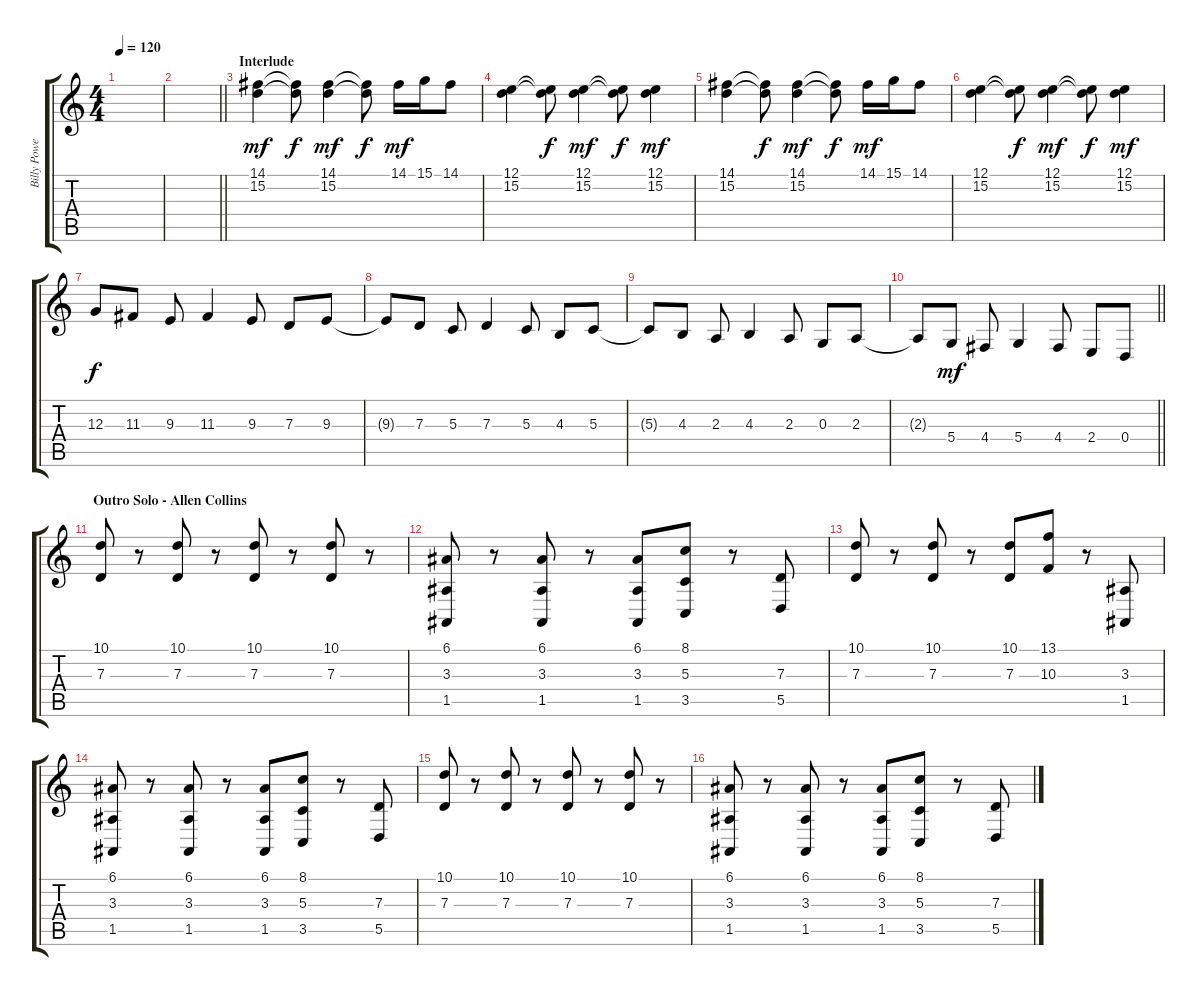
\track ("Billy Powell (Piano)" "Billy Powe") {instrument acousticgrandpiano}
\staff {score tabs}
\tuning (E4 B3 G3 D3 A2 E2) {hide}
\ts (4 4)
\tempo 120
\clef g2
\ks c
|
\barLineRight lightlight
|
\section ("" "Interlude")
(14.1 15.2).4{dy mf} (14.1{t} 15.2{t}).8{dy f} (14.1 15.2).4{dy mf} (14.1{t} 15.2{t}).8{dy f} 14.1.16{dy mf} 15.1.16 14.1.8 |
(12.1 15.2).4 (12.1{t} 15.2{t}).8{dy f} (12.1 15.2).4{dy mf} (12.1{t} 15.2{t}).8{dy f} (12.1 15.2).4{dy mf} |
(14.1 15.2).4 (14.1{t} 15.2{t}).8{dy f} (14.1 15.2).4{dy mf} (14.1{t} 15.2{t}).8{dy f} 14.1.16{dy mf} 15.1.16 14.1.8 |
(12.1 15.2).4 (12.1{t} 15.2{t}).8{dy f} (12.1 15.2).4{dy mf} (12.1{t} 15.2{t}).8{dy f} (12.1 15.2).4{dy mf} |
12.3.8{dy f} 11.3.8 9.3.8 11.3.4 9.3.8 7.3.8 9.3.8 |
9.3{t}.8 7.3.8 5.3.8 7.3.4 5.3.8 4.3.8 5.3.8 |
5.3{t}.8 4.3.8 2.3.8 4.3.4 2.3.8 0.3.8 2.3.8 |
\barLineRight lightlight
2.3{t}.8 5.4.8{dy mf} 4.4.8 5.4.4 4.4.8 2.4.8 0.4.8 |
\section ("" "Outro Solo - Allen Collins")
(10.1 7.3).8 r.8 (10.1 7.3).8 r.8 (10.1 7.3).8 r.8 (10.1 7.3).8 r.8 |
(6.1 3.3 1.5).8 r.8 (6.1 3.3 1.5).8 r.8 (6.1 3.3 1.5).8 (8.1 5.3 3.5).8 r.8 (7.3 5.5).8 |
(10.1 7.3).8 r.8 (10.1 7.3).8 r.8 (10.1 7.3).8 (13.1 10.3).8 r.8 (3.3 1.5).8 |
(6.1 3.3 1.5).8 r.8 (6.1 3.3 1.5).8 r.8 (6.1 3.3 1.5).8 (8.1 5.3 3.5).8 r.8 (7.3 5.5).8 |
(10.1 7.3).8 r.8 (10.1 7.3).8 r.8 (10.1 7.3).8 r.8 (10.1 7.3).8 r.8 |
(6.1 3.3 1.5).8 r.8 (6.1 3.3 1.5).8 r.8 (6.1 3.3 1.5).8 (8.1 5.3 3.5).8 r.8 (7.3 5.5).8
